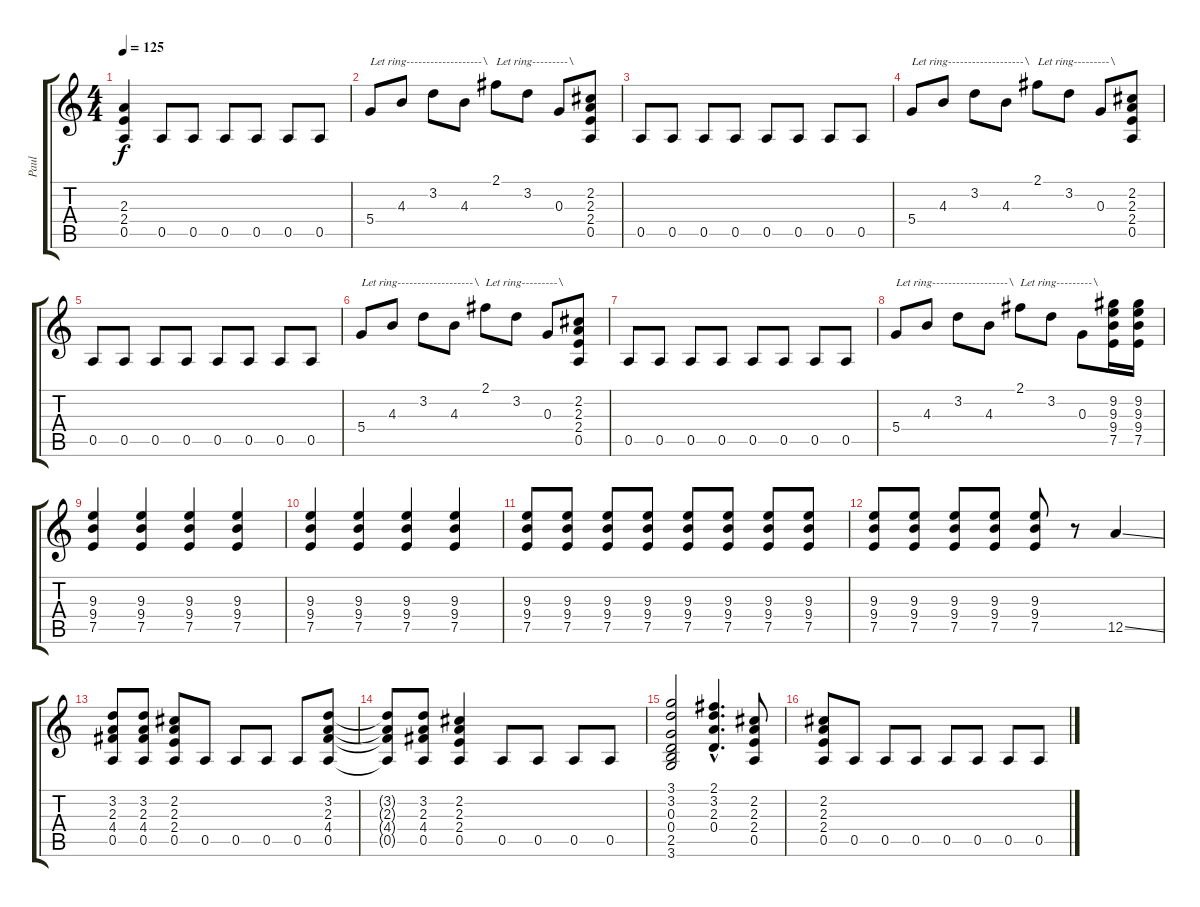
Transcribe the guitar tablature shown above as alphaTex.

\track ("Paul" "Paul") {instrument overdrivenguitar}
\staff {score tabs}
\tuning (E4 B3 G3 D3 A2 E2) {hide}
\ts (4 4)
\tempo 125
\clef g2
\ks c
(2.3 2.4 0.5).4{dy f} 0.5.8 0.5.8 0.5.8 0.5.8 0.5.8 0.5.8 |
5.4.8{txt "Let ring-------------------\\"} 4.3.8 3.2.8 4.3.8 2.1.8{txt "Let ring---------\\"} 3.2.8 0.3.8 (2.2 2.3 2.4 0.5).8 |
0.5.8 0.5.8 0.5.8 0.5.8 0.5.8 0.5.8 0.5.8 0.5.8 |
5.4.8{txt "Let ring-------------------\\"} 4.3.8 3.2.8 4.3.8 2.1.8{txt "Let ring---------\\"} 3.2.8 0.3.8 (2.2 2.3 2.4 0.5).8 |
0.5.8 0.5.8 0.5.8 0.5.8 0.5.8 0.5.8 0.5.8 0.5.8 |
5.4.8{txt "Let ring-------------------\\"} 4.3.8 3.2.8 4.3.8 2.1.8{txt "Let ring---------\\"} 3.2.8 0.3.8 (2.2 2.3 2.4 0.5).8 |
0.5.8 0.5.8 0.5.8 0.5.8 0.5.8 0.5.8 0.5.8 0.5.8 |
5.4.8{txt "Let ring-------------------\\"} 4.3.8 3.2.8 4.3.8 2.1.8{txt "Let ring---------\\"} 3.2.8 0.3.8 (9.2 9.3 9.4 7.5).16 (9.2 9.3 9.4 7.5).16 |
(9.3 9.4 7.5).4 (9.3 9.4 7.5).4 (9.3 9.4 7.5).4 (9.3 9.4 7.5).4 |
(9.3 9.4 7.5).4 (9.3 9.4 7.5).4 (9.3 9.4 7.5).4 (9.3 9.4 7.5).4 |
(9.3 9.4 7.5).8 (9.3 9.4 7.5).8 (9.3 9.4 7.5).8 (9.3 9.4 7.5).8 (9.3 9.4 7.5).8 (9.3 9.4 7.5).8 (9.3 9.4 7.5).8 (9.3 9.4 7.5).8 |
(9.3 9.4 7.5).8 (9.3 9.4 7.5).8 (9.3 9.4 7.5).8 (9.3 9.4 7.5).8 (9.3 9.4 7.5).8 r.8 12.5{ss}.4 |
(3.2 2.3 4.4 0.5).8 (3.2 2.3 4.4 0.5).8 (2.2 2.3 2.4 0.5).8 0.5.8 0.5.8 0.5.8 0.5.8 (3.2 2.3 4.4 0.5).8 |
(3.2{t} 2.3{t} 4.4{t} 0.5{t}).8 (3.2 2.3 4.4 0.5).8 (2.2 2.3 2.4 0.5).4 0.5.8 0.5.8 0.5.8 0.5.8 |
(3.1 3.2 0.3 0.4 2.5 3.6).2 (2.1{hac} 3.2{hac} 2.3{hac} 0.4{hac}).4{d} (2.2 2.3 2.4 0.5).8 |
(2.2 2.3 2.4 0.5).8 0.5.8 0.5.8 0.5.8 0.5.8 0.5.8 0.5.8 0.5.8
